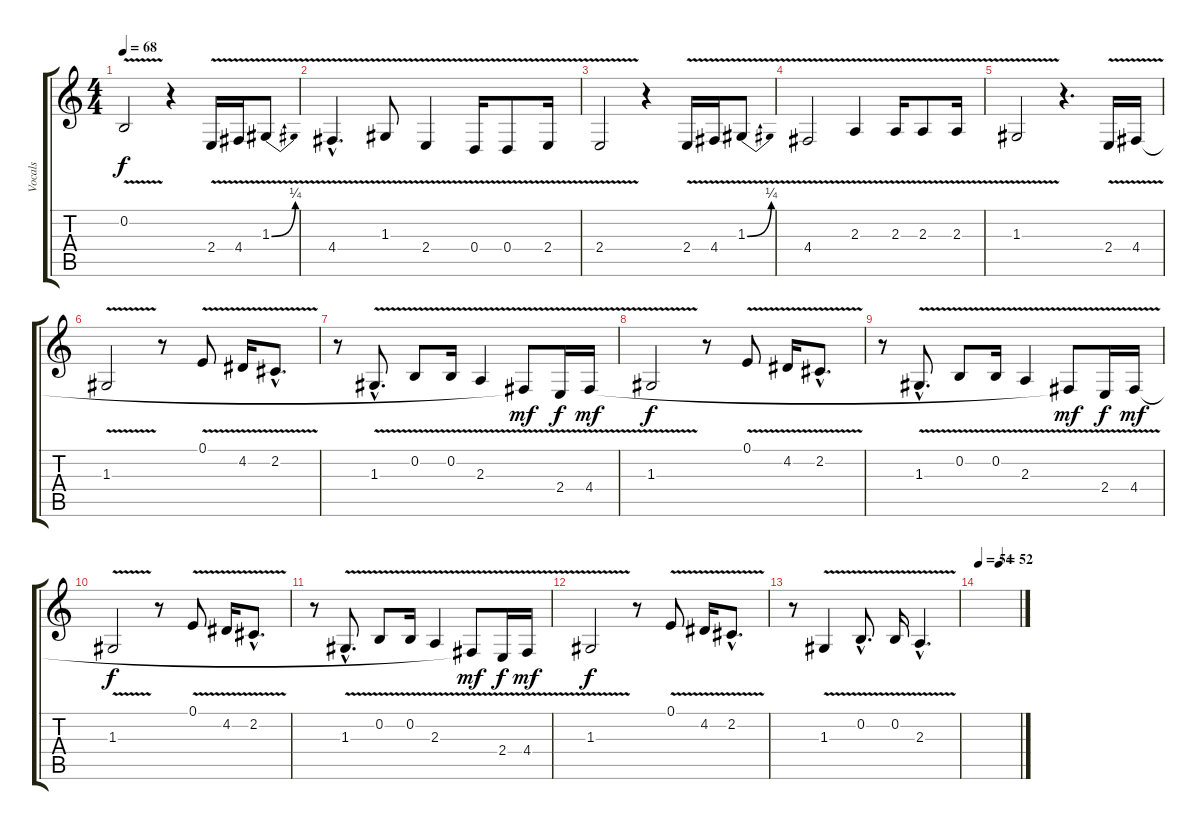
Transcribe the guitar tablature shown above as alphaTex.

\track ("Vocals" "Vocals") {instrument choiraahs}
\staff {score tabs}
\tuning (E4 B3 G3 D3 A2 E2) {hide}
\ts (4 4)
\tempo 68
\clef g2
\ks c
0.2{v}.2{dy f} r.4 2.4{v}.16 4.4{v}.16 1.3{be (bend 0 0 60 1) v}.8 |
4.4{v hac}.4{d} 1.3{v}.8 2.4{v}.4 0.4{v}.16 0.4{v}.8 2.4{v}.16 |
2.4{v}.2 r.4 2.4{v}.16 4.4{v}.16 1.3{be (bend 0 0 60 1) v}.8 |
4.4{v}.2 2.3{v}.4 2.3{v}.16 2.3{v}.8 2.3{v}.16 |
1.3{v}.2 r.4{d} 2.4{v}.16 4.4{v}.16 |
1.3{v}.2 r.8 0.1{v}.8 4.2{v}.16 2.2{v hac}.8{d} |
r.8 1.3{v hac}.8{d} 0.2{v}.8 0.2{v}.16 2.3{v}.4 4.4{t}.8{dy mf} 2.4{v}.16{dy f} 4.4{v}.16{dy mf} |
1.3{v}.2{dy f} r.8 0.1{v}.8 4.2{v}.16 2.2{v hac}.8{d} |
r.8 1.3{v hac}.8{d} 0.2{v}.8 0.2{v}.16 2.3{v}.4 4.4{t}.8{dy mf} 2.4{v}.16{dy f} 4.4{v}.16{dy mf} |
1.3{v}.2{dy f} r.8 0.1{v}.8 4.2{v}.16 2.2{v hac}.8{d} |
r.8 1.3{v hac}.8{d} 0.2{v}.8 0.2{v}.16 2.3{v}.4 4.4{t}.8{dy mf} 2.4{v}.16{dy f} 4.4{v}.16{dy mf} |
1.3{v}.2{dy f} r.8 0.1{v}.8 4.2{v}.16 2.2{v hac}.8{d} |
r.8 1.3{v}.4 0.2{v hac}.8{d} 0.2{v}.16 2.3{v hac}.4{d} |
\tempo 54
\tempo (52 0.5)
